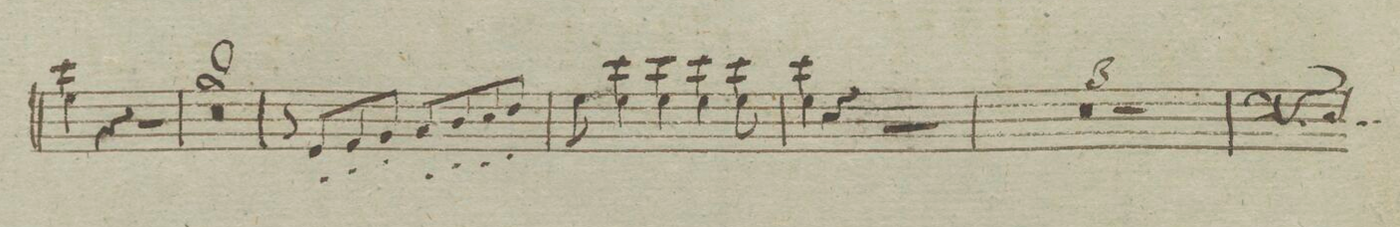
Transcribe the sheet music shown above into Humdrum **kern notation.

**kern	**dynam
*I"Violino. 1mo	*
*clefG2	*
*k[]	*
*met(c)	*
*M4/4	*
4ee\ 4ccc	.
4r	.
2r	.
=30	=30
0r	.
=31	=31
=32	=32
8r	.
8e'/L	.
8f'/	.
8g'/J	.
8a'/L	.
8b'/	.
8cc'/	.
8dd'/J	.
=33	=33
8ee\	.
4ee\ 4ccc	.
4ee\ 4ccc	.
4ee\ 4ccc	.
8ee\ 8ccc	.
=34	=34
4ee\ 4ccc	.
4r	.
2r	.
=35	=35
0r	.
=36	=36
=37	=37
1r	.
=38	=38
*-	*-
